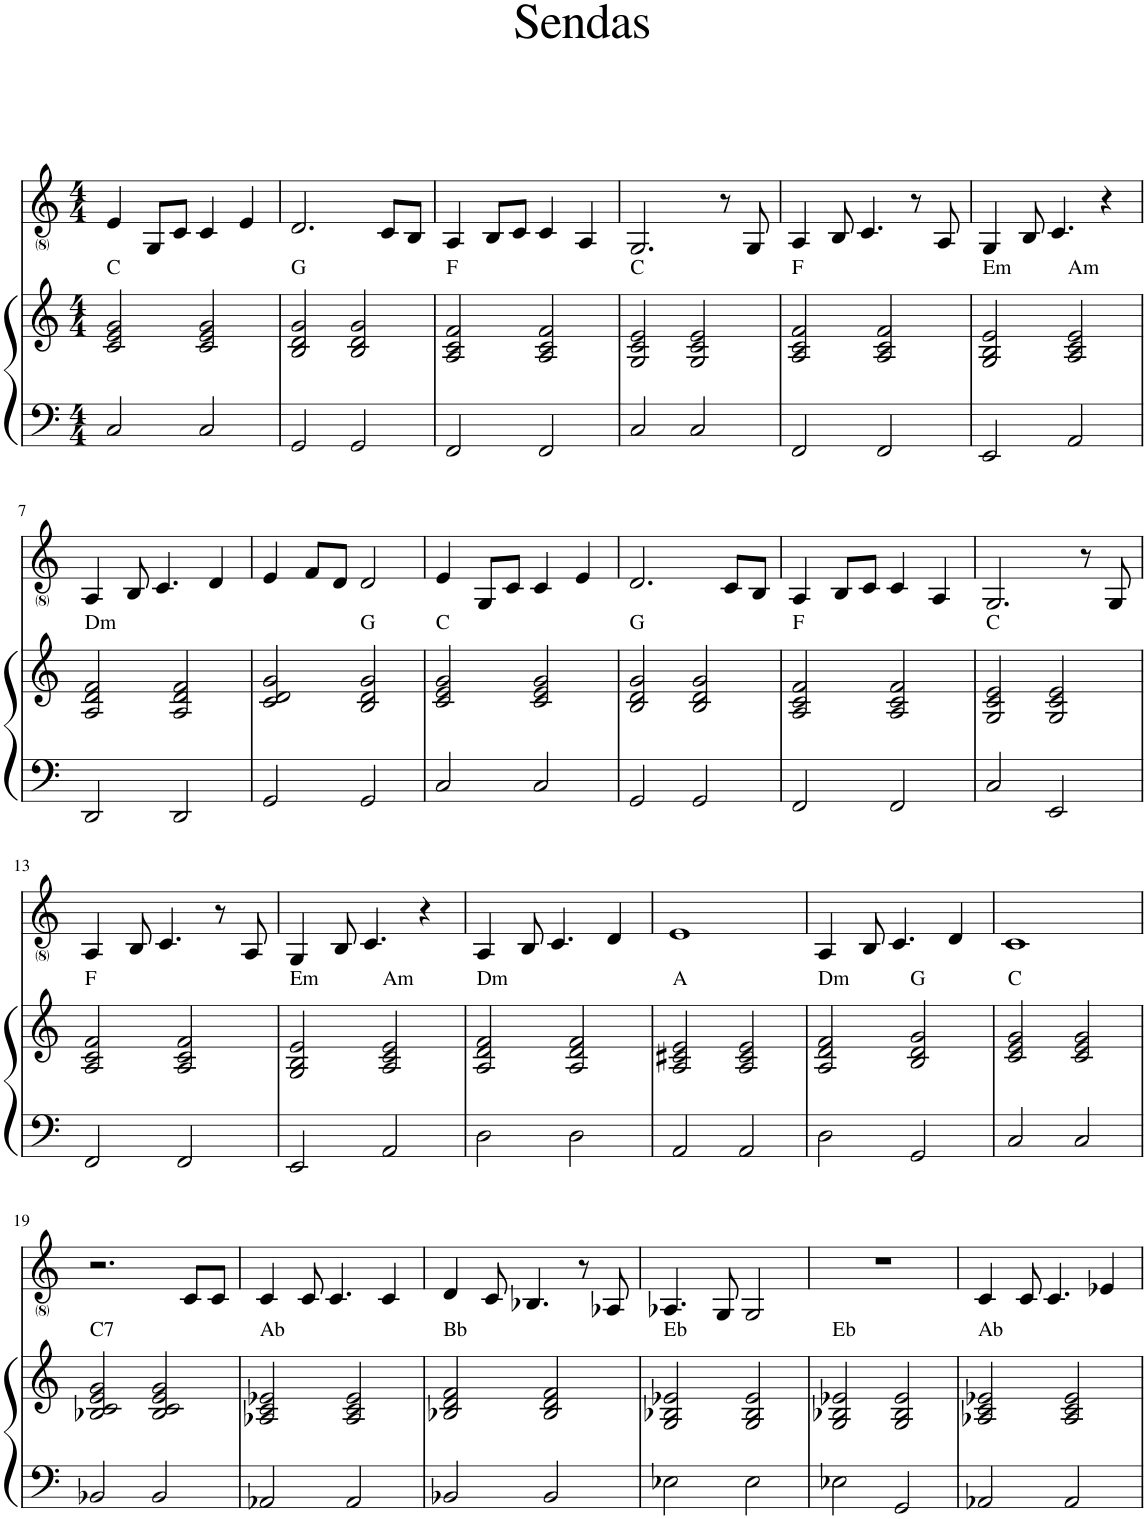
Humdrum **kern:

**kern	**kern	**kern
*part2	*part2	*part1
*staff3	*staff2	*staff1
*I"Piano	*	*I"Voice
*I'Pno	*	*
*clefF4	*clefG2	*clefG2
*k[]	*k[]	*k[]
*M4/4	*M4/4	*M4/4
=1	=1	=1
!	!LO:TX:a:t=C	!
2C/	2c/ 2e/ 2g/	4e/
.	.	8G/L
.	.	8c/J
2C/	2c/ 2e/ 2g/	4c/
.	.	4e/
=2	=2	=2
!	!LO:TX:a:t=G	!
2GG/	2B/ 2d/ 2g/	2.d/
2GG/	2B/ 2d/ 2g/	.
.	.	8c/L
.	.	8B/J
=3	=3	=3
!	!LO:TX:a:t=F	!
2FF/	2A/ 2c/ 2f/	4A/
.	.	8B/L
.	.	8c/J
2FF/	2A/ 2c/ 2f/	4c/
.	.	4A/
=4	=4	=4
!	!LO:TX:a:t=C	!
2C/	2G/ 2c/ 2e/	2.G/
2C/	2G/ 2c/ 2e/	.
.	.	8r
.	.	8G/
=5	=5	=5
!	!LO:TX:a:t=F	!
2FF/	2A/ 2c/ 2f/	4A/
.	.	8B/
.	.	4.c/
2FF/	2A/ 2c/ 2f/	.
.	.	8r
.	.	8A/
=6	=6	=6
!	!LO:TX:a:t=Em	!
2EE/	2G/ 2B/ 2e/	4G/
.	.	8B/
.	.	4.c/
!	!LO:TX:a:t=Am	!
2AA/	2A/ 2c/ 2e/	.
.	.	4r
!!LO:LB:g=z
=7	=7	=7
!	!LO:TX:a:t=Dm	!
2DD/	2A/ 2d/ 2f/	4A/
.	.	8B/
.	.	4.c/
2DD/	2A/ 2d/ 2f/	.
.	.	4d/
=8	=8	=8
2GG/	2c/ 2d/ 2g/	4e/
.	.	8f/L
.	.	8d/J
!	!LO:TX:a:t=G	!
2GG/	2B/ 2d/ 2g/	2d/
=9	=9	=9
!	!LO:TX:a:t=C	!
2C/	2c/ 2e/ 2g/	4e/
.	.	8G/L
.	.	8c/J
2C/	2c/ 2e/ 2g/	4c/
.	.	4e/
=10	=10	=10
!	!LO:TX:a:t=G	!
2GG/	2B/ 2d/ 2g/	2.d/
2GG/	2B/ 2d/ 2g/	.
.	.	8c/L
.	.	8B/J
=11	=11	=11
!	!LO:TX:a:t=F	!
2FF/	2A/ 2c/ 2f/	4A/
.	.	8B/L
.	.	8c/J
2FF/	2A/ 2c/ 2f/	4c/
.	.	4A/
=12	=12	=12
!	!LO:TX:a:t=C	!
2C/	2G/ 2c/ 2e/	2.G/
2EE/	2G/ 2c/ 2e/	.
.	.	8r
.	.	8G/
!!LO:LB:g=z
=13	=13	=13
!	!LO:TX:a:t=F	!
2FF/	2A/ 2c/ 2f/	4A/
.	.	8B/
.	.	4.c/
2FF/	2A/ 2c/ 2f/	.
.	.	8r
.	.	8A/
=14	=14	=14
!	!LO:TX:a:t=Em	!
2EE/	2G/ 2B/ 2e/	4G/
.	.	8B/
.	.	4.c/
!	!LO:TX:a:t=Am	!
2AA/	2A/ 2c/ 2e/	.
.	.	4r
=15	=15	=15
!	!LO:TX:a:t=Dm	!
2D\	2A/ 2d/ 2f/	4A/
.	.	8B/
.	.	4.c/
2D\	2A/ 2d/ 2f/	.
.	.	4d/
=16	=16	=16
!	!LO:TX:a:t=A	!
2AA/	2A/ 2c#X/ 2e/	1e
2AA/	2A/ 2c#/ 2e/	.
=17	=17	=17
!	!LO:TX:a:t=Dm	!
2D\	2A/ 2d/ 2f/	4A/
.	.	8B/
.	.	4.c/
!	!LO:TX:a:t=G	!
2GG/	2B/ 2d/ 2g/	.
.	.	4d/
=18	=18	=18
!	!LO:TX:a:t=C	!
2C/	2c/ 2e/ 2g/	1c
2C/	2c/ 2e/ 2g/	.
!!LO:LB:g=z
=19	=19	=19
!	!LO:TX:a:t=C7	!
2BB-X/	2B-X/ 2c/ 2e/ 2g/	2.r
2BB-/	2B-/ 2c/ 2e/ 2g/	.
.	.	8c/L
.	.	8c/J
=20	=20	=20
!	!LO:TX:a:t=Ab	!
2AA-X/	2A-X/ 2c/ 2e-X/	4c/
.	.	8c/
.	.	4.c/
2AA-/	2A-/ 2c/ 2e-/	.
.	.	4c/
=21	=21	=21
!	!LO:TX:a:t=Bb	!
2BB-X/	2B-X/ 2d/ 2f/	4d/
.	.	8c/
.	.	4.B-X/
2BB-/	2B-/ 2d/ 2f/	.
.	.	8r
.	.	8A-X/
=22	=22	=22
!	!LO:TX:a:t=Eb	!
2E-X\	2G/ 2B-X/ 2e-X/	4.A-X/
.	.	8G/
2E-\	2G/ 2B-/ 2e-/	2G/
=23	=23	=23
!	!LO:TX:a:t=Eb	!
2E-X\	2G/ 2B-X/ 2e-X/	1r
2GG/	2G/ 2B-/ 2e-/	.
=24	=24	=24
!	!LO:TX:a:t=Ab	!
2AA-X/	2A-X/ 2c/ 2e-X/	4c/
.	.	8c/
.	.	4.c/
2AA-/	2A-/ 2c/ 2e-/	.
.	.	4e-X/
=	=	=
*-	*-	*-
